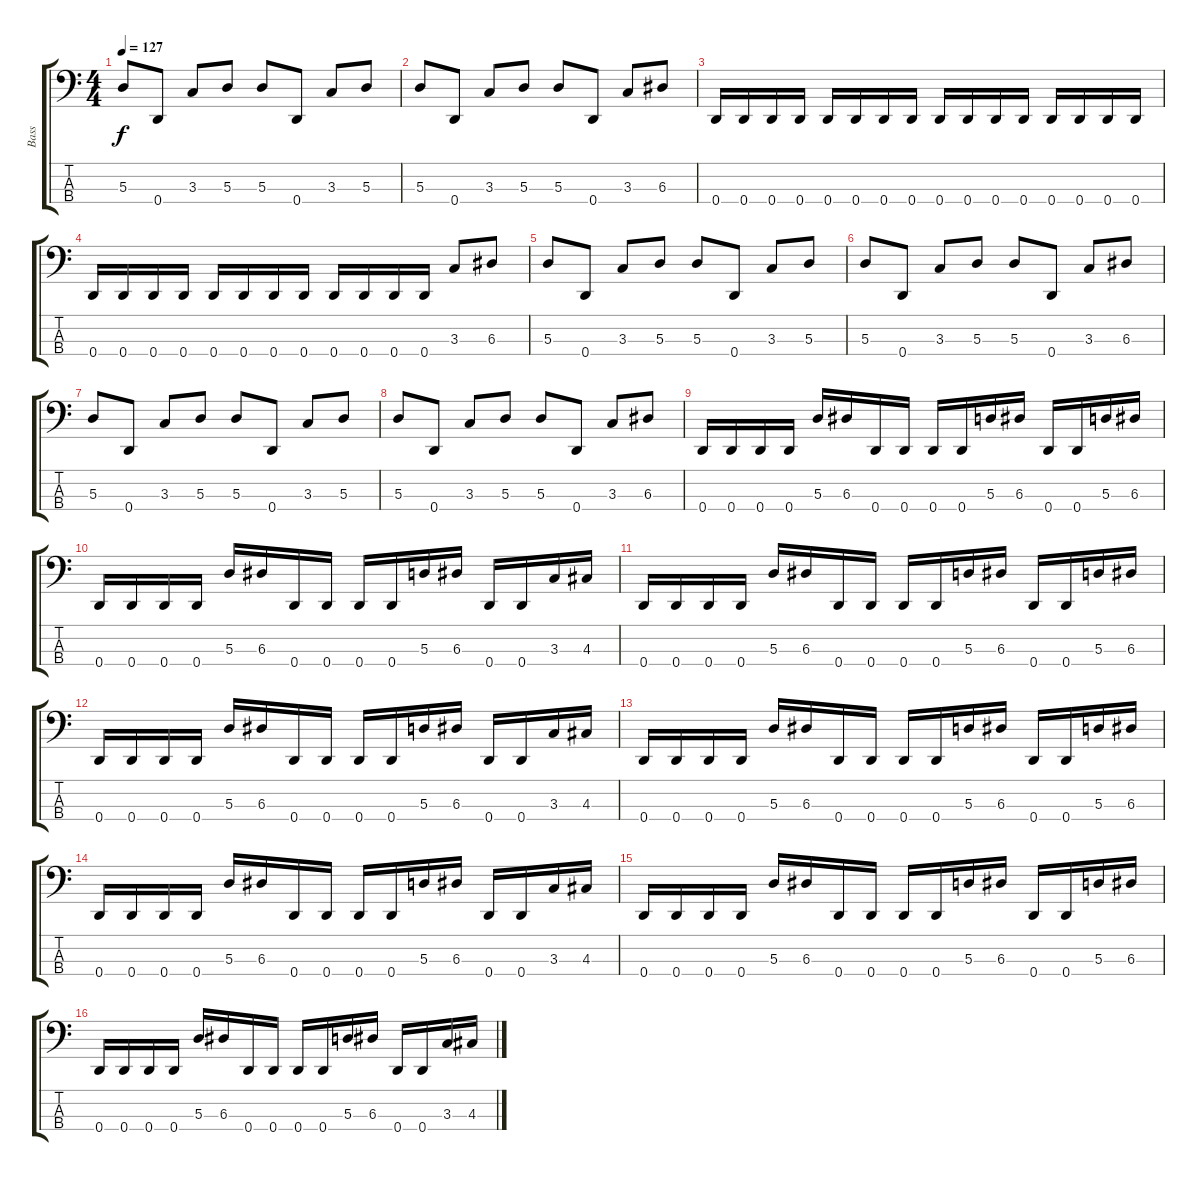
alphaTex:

\track ("Bass" "Bass") {instrument electricbassfinger}
\staff {score tabs}
\tuning (G2 D2 A1 D1) {hide}
\ts (4 4)
\tempo 127
\clef f4
\ks c
5.3.8{dy f} 0.4.8 3.3.8 5.3.8 5.3.8 0.4.8 3.3.8 5.3.8 |
5.3.8 0.4.8 3.3.8 5.3.8 5.3.8 0.4.8 3.3.8 6.3.8 |
0.4.16 0.4.16 0.4.16 0.4.16 0.4.16 0.4.16 0.4.16 0.4.16 0.4.16 0.4.16 0.4.16 0.4.16 0.4.16 0.4.16 0.4.16 0.4.16 |
0.4.16 0.4.16 0.4.16 0.4.16 0.4.16 0.4.16 0.4.16 0.4.16 0.4.16 0.4.16 0.4.16 0.4.16 3.3.8 6.3.8 |
5.3.8 0.4.8 3.3.8 5.3.8 5.3.8 0.4.8 3.3.8 5.3.8 |
5.3.8 0.4.8 3.3.8 5.3.8 5.3.8 0.4.8 3.3.8 6.3.8 |
5.3.8 0.4.8 3.3.8 5.3.8 5.3.8 0.4.8 3.3.8 5.3.8 |
5.3.8 0.4.8 3.3.8 5.3.8 5.3.8 0.4.8 3.3.8 6.3.8 |
0.4.16 0.4.16 0.4.16 0.4.16 5.3.16 6.3.16 0.4.16 0.4.16 0.4.16 0.4.16 5.3.16 6.3.16 0.4.16 0.4.16 5.3.16 6.3.16 |
0.4.16 0.4.16 0.4.16 0.4.16 5.3.16 6.3.16 0.4.16 0.4.16 0.4.16 0.4.16 5.3.16 6.3.16 0.4.16 0.4.16 3.3.16 4.3.16 |
0.4.16 0.4.16 0.4.16 0.4.16 5.3.16 6.3.16 0.4.16 0.4.16 0.4.16 0.4.16 5.3.16 6.3.16 0.4.16 0.4.16 5.3.16 6.3.16 |
0.4.16 0.4.16 0.4.16 0.4.16 5.3.16 6.3.16 0.4.16 0.4.16 0.4.16 0.4.16 5.3.16 6.3.16 0.4.16 0.4.16 3.3.16 4.3.16 |
0.4.16 0.4.16 0.4.16 0.4.16 5.3.16 6.3.16 0.4.16 0.4.16 0.4.16 0.4.16 5.3.16 6.3.16 0.4.16 0.4.16 5.3.16 6.3.16 |
0.4.16 0.4.16 0.4.16 0.4.16 5.3.16 6.3.16 0.4.16 0.4.16 0.4.16 0.4.16 5.3.16 6.3.16 0.4.16 0.4.16 3.3.16 4.3.16 |
0.4.16 0.4.16 0.4.16 0.4.16 5.3.16 6.3.16 0.4.16 0.4.16 0.4.16 0.4.16 5.3.16 6.3.16 0.4.16 0.4.16 5.3.16 6.3.16 |
0.4.16 0.4.16 0.4.16 0.4.16 5.3.16 6.3.16 0.4.16 0.4.16 0.4.16 0.4.16 5.3.16 6.3.16 0.4.16 0.4.16 3.3.16 4.3.16
